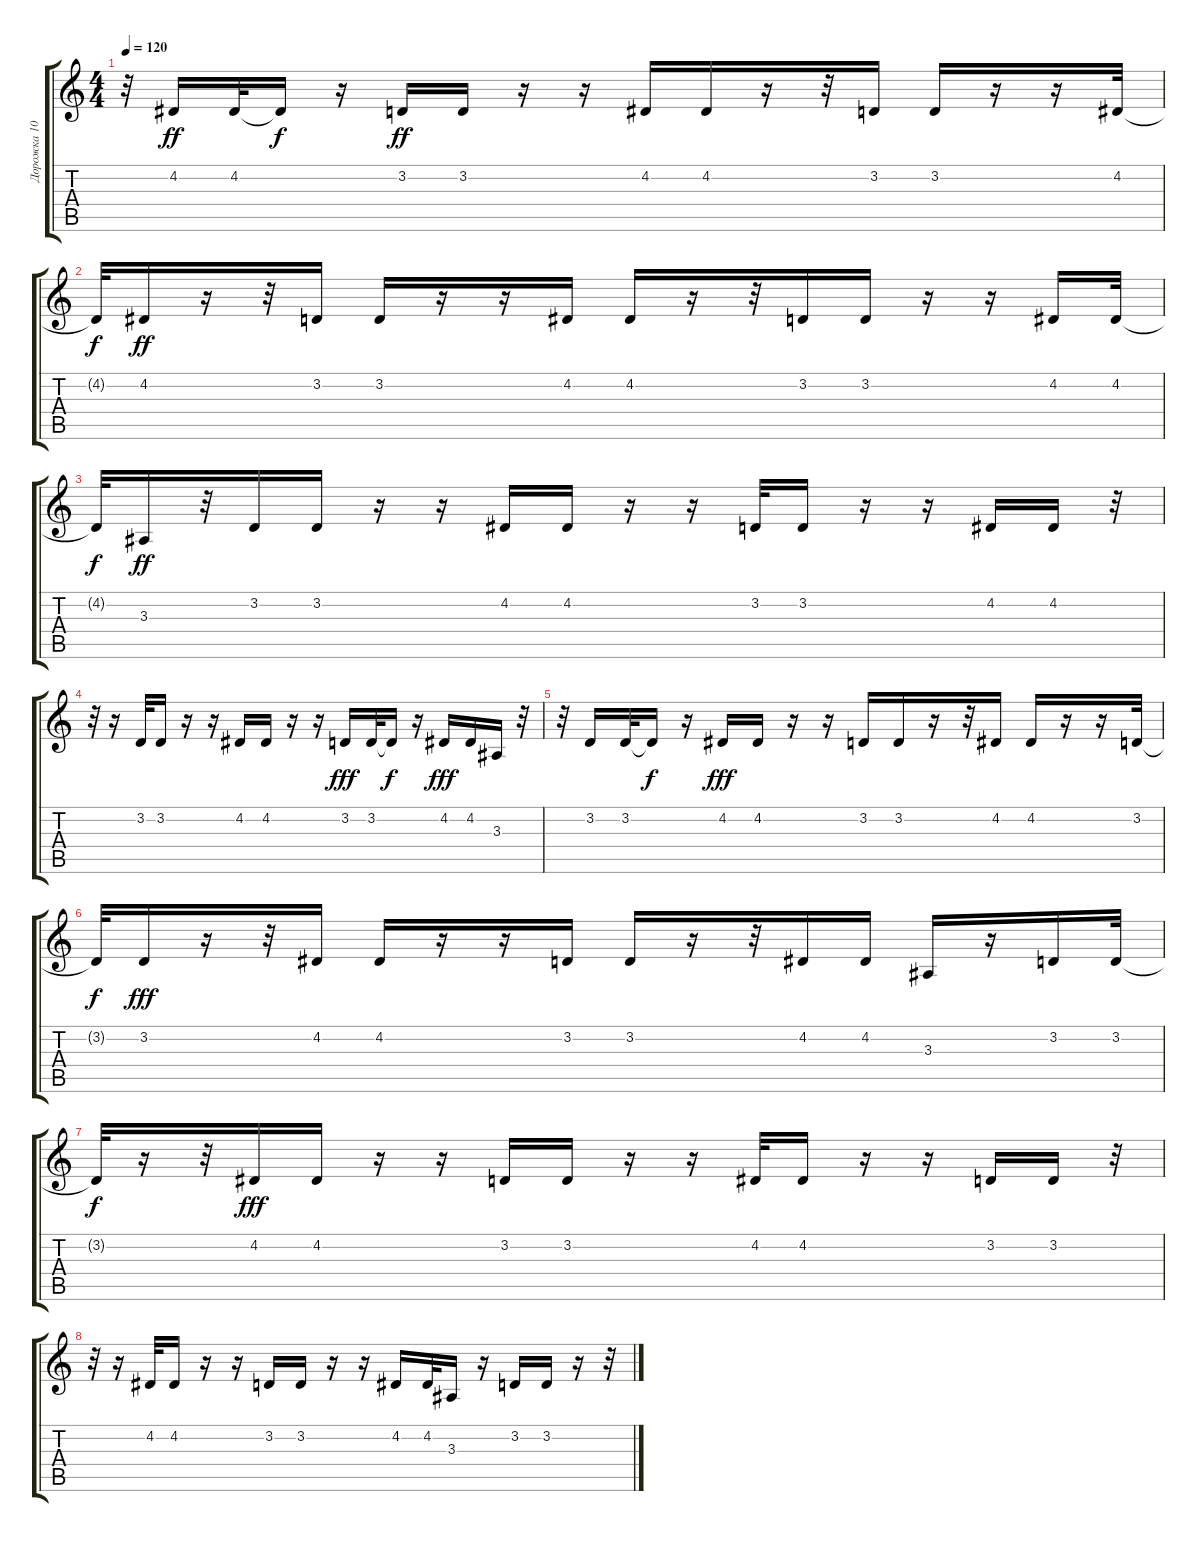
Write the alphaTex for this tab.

\track ("Дорожка 10" "Дорожка 10") {instrument acousticgrandpiano}
\staff {score tabs}
\tuning (E4 B3 G3 D3 A2 E2) {hide}
\ts (4 4)
\tempo 120
\clef g2
\ks c
r.32{dy ff} 4.2.16 4.2.32 4.2{t}.16{dy f} r.16 3.2.16{dy ff} 3.2.16 r.16 r.16 4.2.16 4.2.16 r.16 r.32 3.2.16 3.2.16 r.16 r.16 4.2.32 |
4.2{t}.32{dy f} 4.2.16{dy ff} r.16 r.32 3.2.16 3.2.16 r.16 r.16 4.2.16 4.2.16 r.16 r.32 3.2.16 3.2.16 r.16 r.16 4.2.16 4.2.32 |
4.2{t}.32{dy f} 3.3.16{dy ff} r.32 3.2.16 3.2.16 r.16 r.16 4.2.16 4.2.16 r.16 r.16 3.2.32 3.2.16 r.16 r.16 4.2.16 4.2.16 r.32 |
r.32 r.16 3.2.32 3.2.16 r.16 r.16 4.2.16 4.2.16 r.16 r.16 3.2.16{dy fff} 3.2.32 3.2{t}.16{dy f} r.16 4.2.16{dy fff} 4.2.16 3.3.16 r.32 |
r.32 3.2.16 3.2.32 3.2{t}.16{dy f} r.16 4.2.16{dy fff} 4.2.16 r.16 r.16 3.2.16 3.2.16 r.16 r.32 4.2.16 4.2.16 r.16 r.16 3.2.32 |
3.2{t}.32{dy f} 3.2.16{dy fff} r.16 r.32 4.2.16 4.2.16 r.16 r.16 3.2.16 3.2.16 r.16 r.32 4.2.16 4.2.16 3.3.16 r.16 3.2.16 3.2.32 |
3.2{t}.32{dy f} r.16 r.32 4.2.16{dy fff} 4.2.16 r.16 r.16 3.2.16 3.2.16 r.16 r.16 4.2.32 4.2.16 r.16 r.16 3.2.16 3.2.16 r.32 |
r.32 r.16 4.2.32 4.2.16 r.16 r.16 3.2.16 3.2.16 r.16 r.16 4.2.16 4.2.32 3.3.16 r.16 3.2.16 3.2.16 r.16 r.32
